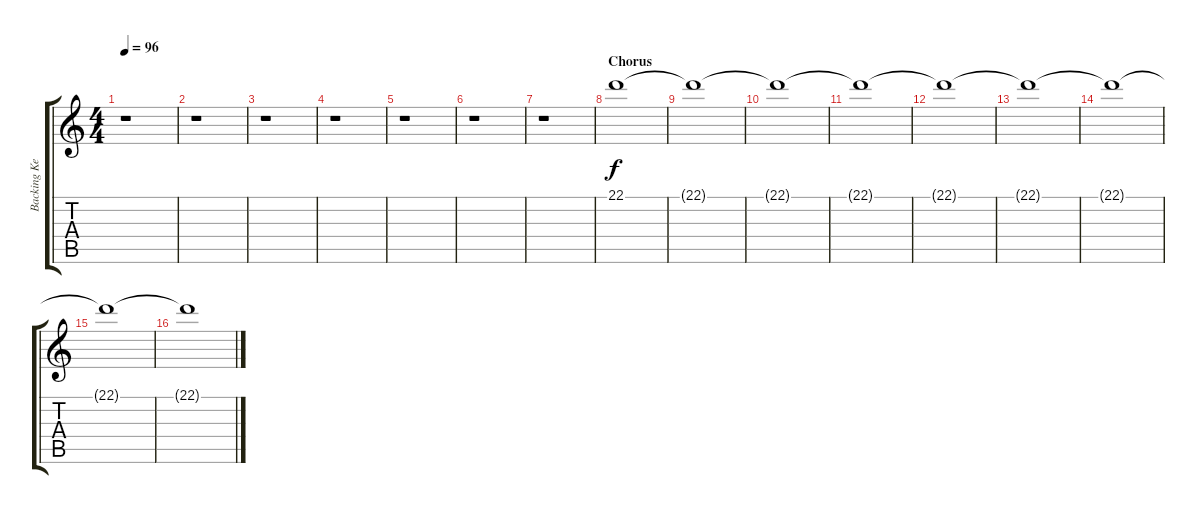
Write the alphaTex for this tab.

\track ("Backing Keyboards" "Backing Ke") {instrument stringensemble1}
\staff {score tabs}
\tuning (E4 B3 G3 D3 A2 E2) {hide}
\ts (4 4)
\tempo 96
\clef g2
\ks c
r.1{dy f} |
r.1 |
r.1 |
r.1 |
r.1 |
r.1 |
r.1 |
\section ("" "Chorus")
22.1.1{volume 10} |
22.1{t}.1 |
22.1{t}.1 |
22.1{t}.1 |
22.1{t}.1 |
22.1{t}.1 |
22.1{t}.1 |
22.1{t}.1 |
22.1{t}.1
